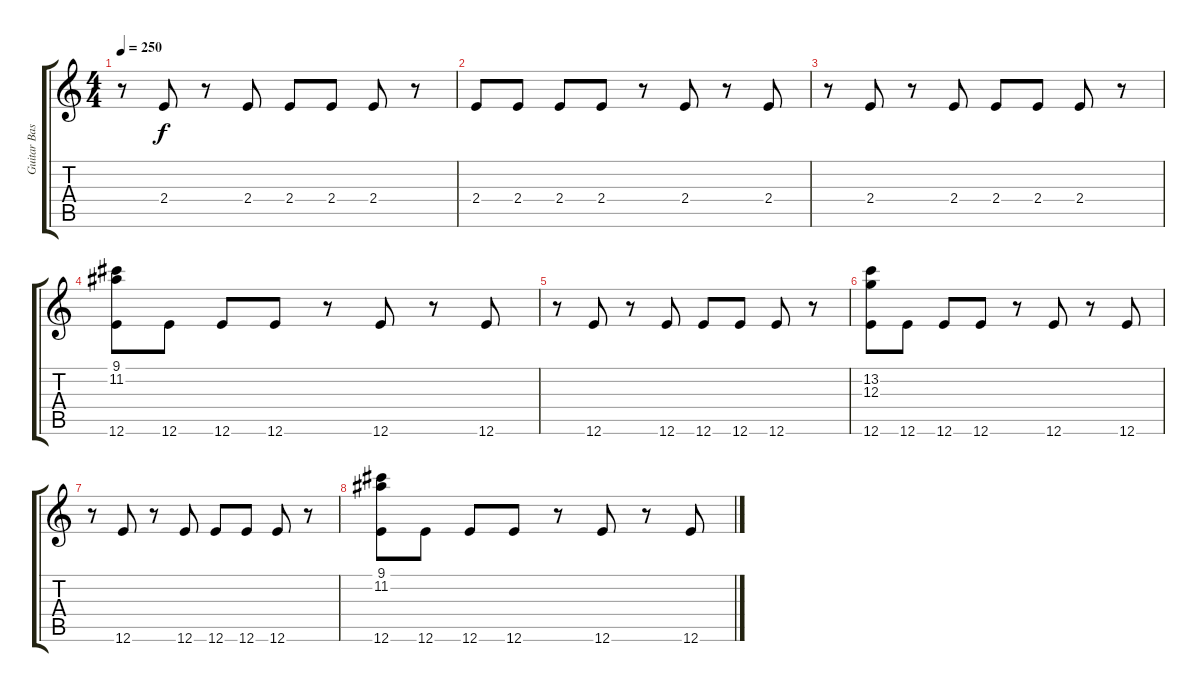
\track ("Guitar Base" "Guitar Bas") {instrument overdrivenguitar}
\staff {score tabs}
\tuning (E4 B3 G3 D3 A2 E2) {hide}
\ts (4 4)
\tempo 250
\clef g2
\ks c
r.8{dy f} 2.4.8 r.8 2.4.8 2.4.8 2.4.8 2.4.8 r.8 |
2.4.8 2.4.8 2.4.8 2.4.8 r.8 2.4.8 r.8 2.4.8 |
r.8 2.4.8 r.8 2.4.8 2.4.8 2.4.8 2.4.8 r.8 |
(9.1 11.2 12.6).8 12.6.8 12.6.8 12.6.8 r.8 12.6.8 r.8 12.6.8 |
r.8 12.6.8 r.8 12.6.8 12.6.8 12.6.8 12.6.8 r.8 |
(13.2 12.3 12.6).8 12.6.8 12.6.8 12.6.8 r.8 12.6.8 r.8 12.6.8 |
r.8 12.6.8 r.8 12.6.8 12.6.8 12.6.8 12.6.8 r.8 |
(9.1 11.2 12.6).8 12.6.8 12.6.8 12.6.8 r.8 12.6.8 r.8 12.6.8
